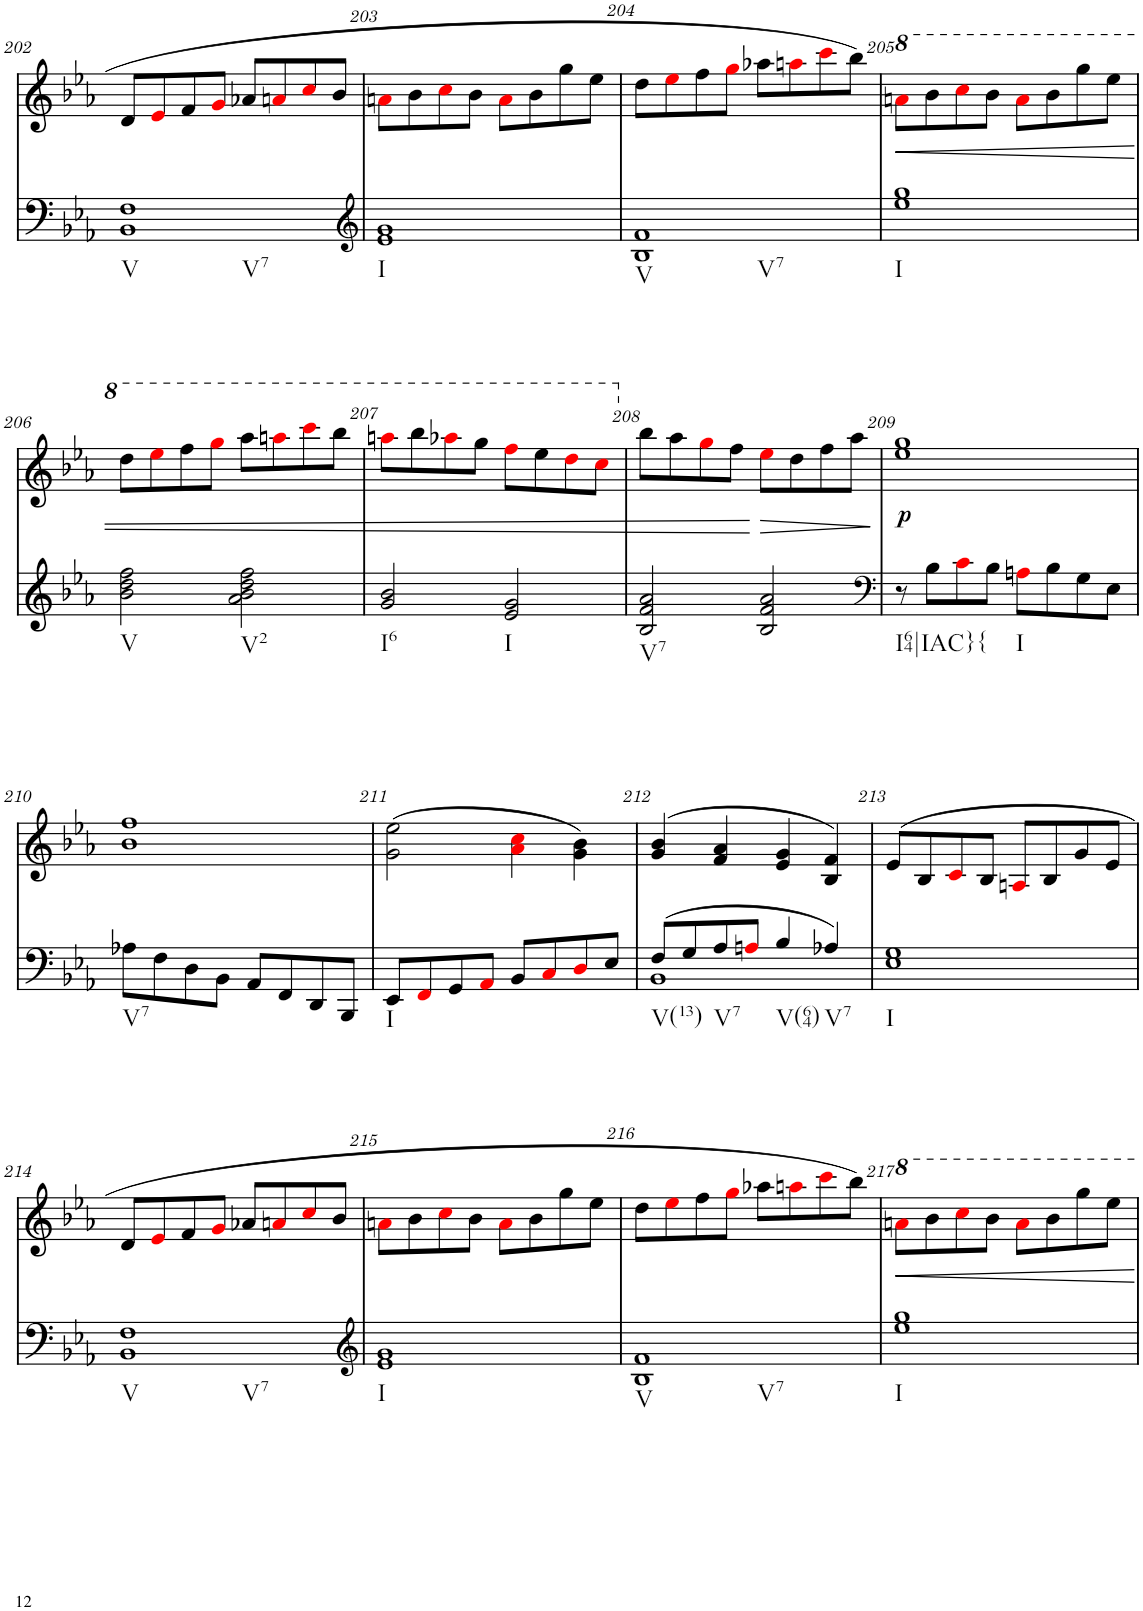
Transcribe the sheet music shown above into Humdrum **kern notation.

**kern	**kern	**text	**dynam
*part2	*part1	*part1	*part1
*staff2	*staff1	*staff1	*staff1
*I"piano	*I"piano	*	*
*I'Pno	*I'Pno	*	*
!!LO:PB:g=z
*clefF4	*clefG2	*	*
*k[b-e-a-]	*k[b-e-a-]	*	*
*E-:	*E-:	*	*
*M2/2	*M2/2	*	*
*met(c|)	*met(c|)	*	*
=202	=202	=202	=202
!LO:TX:b:t=V	!	!	!
!LO:TX:b:t=V7	!	!	!
1BB- 1F	8d/L	.	.
.	8e-i/	.	.
.	8f/	.	.
.	8gi/J	.	.
.	8a-X/L	.	.
.	8ani/	.	.
.	8cci/	.	.
.	8b-/J	.	.
=203	=203	=203	=203
*clefG2	*	*	*
!LO:TX:b:t=I	!	!	!
1e- 1g	8ani\L	.	.
.	8b-\	.	.
.	8cci\	.	.
.	8b-\J	.	.
.	8ai\L	.	.
.	8b-\	.	.
.	8gg\	.	.
.	8ee-\J	.	.
=204	=204	=204	=204
!LO:TX:b:t=V	!	!	!
!LO:TX:b:t=V7	!	!	!
1B- 1f	8dd\L	.	.
.	8ee-i\	.	.
.	8ff\	.	.
.	8ggi\J	.	.
.	8aa-X\L	.	.
.	8aani\	.	.
.	8ccci\	.	.
.	8bb-\J	.	.
=205	=205	=205	=205
*	*8va	*	*
!LO:TX:b:t=I	!	!	!
1ee- 1gg	8aani\L	.	.
!	!	!	!LO:HP:b
.	8bb-\	.	<
.	8ccci\	.	.
.	8bb-\J	.	.
.	8aai\L	.	.
.	8bb-\	.	.
.	8ggg\	.	.
.	8eee-\J	.	.
!!LO:LB:g=z
=206	=206	=206	=206
!LO:TX:b:t=V	!	!	!
2b-\ 2dd\ 2ff\	8ddd\L	.	.
.	8eee-i\	.	.
.	8fff\	.	.
.	8gggi\J	.	.
!LO:TX:b:t=V2	!	!	!
2a-\ 2b-\ 2dd\ 2ff\	8aaa-\L	.	.
.	8aaani\	.	.
.	8cccci\	.	.
.	8bbb-\J	.	.
=207	=207	=207	=207
!LO:TX:b:t=I6	!	!	!
2g/ 2b-/	8aaani\L	.	.
.	8bbb-\	.	.
.	8aaa-Xi\	.	.
.	8ggg\J	.	.
!LO:TX:b:t=I	!	!	!
2e-/ 2g/	8fffi\L	.	.
.	8eee-\	.	.
.	8dddi\	.	.
.	8ccci\J	.	.
=208	=208	=208	=208
*	*X8va	*	*
!LO:TX:b:t=V7	!	!	!
2B-/ 2f/ 2a-/	8bb-\L	.	.
.	8aa-\	.	.
.	8ggi\	.	.
.	8ff\J	.	.
!	!	!	!LO:HP:n=1:b
2B-/ 2f/ 2a-/	8ee-i\L	.	[ >
.	8dd\	.	.
.	8ff\	.	.
.	8aa-\J	.	.
.	.	.	]
=209	=209	=209	=209
*clefF4	*	*	*
!LO:TX:b:t=I64|IAC}{	!	!	!
!	!	!LO:LY:b	!
8r	1ee- 1gg	.	.
8B-\L	.	.	.
8ci\	.	.	.
8B-\J	.	.	.
!LO:TX:b:t=I	!	!	!
8Ani\L	.	.	.
8B-\	.	.	.
8G\	.	.	.
8E-\J	.	.	.
!!LO:LB:g=z
=210	=210	=210	=210
!LO:TX:b:t=V7	!	!	!
8A-X\L	1b- 1ff	.	.
8F\	.	.	.
8D\	.	.	.
8BB-\J	.	.	.
8AA-/L	.	.	.
8FF/	.	.	.
8DD/	.	.	.
8BBB-/J	.	.	.
=211	=211	=211	=211
!LO:TX:b:t=I	!	!	!
8EE-/L	(2g\ 2ee-\	.	.
8FFi/	.	.	.
8GG/	.	.	.
8AA-i/J	.	.	.
8BB-/L	4a-i\ 4cci\	.	.
8Ci/	.	.	.
8Di/	4g\ 4b-\)	.	.
8E-/J	.	.	.
=212	=212	=212	=212
*^	*	*	*
!LO:TX:b:t=V(13)	!	!	!	!
(8F/L	1BB-	(>4g/ 4b-/	.	.
8G/	.	.	.	.
!LO:TX:b:t=V7	!	!	!	!
8A-/	.	4f/ 4a-/	.	.
8Ani/J	.	.	.	.
!LO:TX:b:t=V(64)	!	!	!	!
4B-/	.	4e-/ 4g/	.	.
!LO:TX:b:t=V7	!	!	!	!
4A-X/)	.	4B-/ 4f/)	.	.
*v	*v	*	*	*
=213	=213	=213	=213
!LO:TX:b:t=I	!	!	!
1E- 1G	(8e-/L	.	.
.	8B-/	.	.
.	8ci/	.	.
.	8B-/J	.	.
.	8Ani/L	.	.
.	8B-/	.	.
.	8g/	.	.
.	8e-/J	.	.
!!LO:LB:g=z
=214	=214	=214	=214
!LO:TX:b:t=V	!	!	!
!LO:TX:b:t=V7	!	!	!
1BB- 1F	8d/L	.	.
.	8e-i/	.	.
.	8f/	.	.
.	8gi/J	.	.
.	8a-X/L	.	.
.	8ani/	.	.
.	8cci/	.	.
.	8b-/J	.	.
=215	=215	=215	=215
*clefG2	*	*	*
!LO:TX:b:t=I	!	!	!
1e- 1g	8ani\L	.	.
.	8b-\	.	.
.	8cci\	.	.
.	8b-\J	.	.
.	8ai\L	.	.
.	8b-\	.	.
.	8gg\	.	.
.	8ee-\J	.	.
=216	=216	=216	=216
!LO:TX:b:t=V	!	!	!
!LO:TX:b:t=V7	!	!	!
1B- 1f	8dd\L	.	.
.	8ee-i\	.	.
.	8ff\	.	.
.	8ggi\J	.	.
.	8aa-X\L	.	.
.	8aani\	.	.
.	8ccci\	.	.
.	8bb-\J)	.	.
=217	=217	=217	=217
!LO:TX:b:t=I	!	!	!
1ee- 1gg	8aani\L	.	.
.	8bb-\	.	.
.	8ccci\	.	.
.	8bb-\J	.	.
.	8aai\L	.	.
.	8bb-\	.	.
.	8ggg\	.	.
.	8eee-\J	.	.
=	=	=	=
*-	*-	*-	*-
